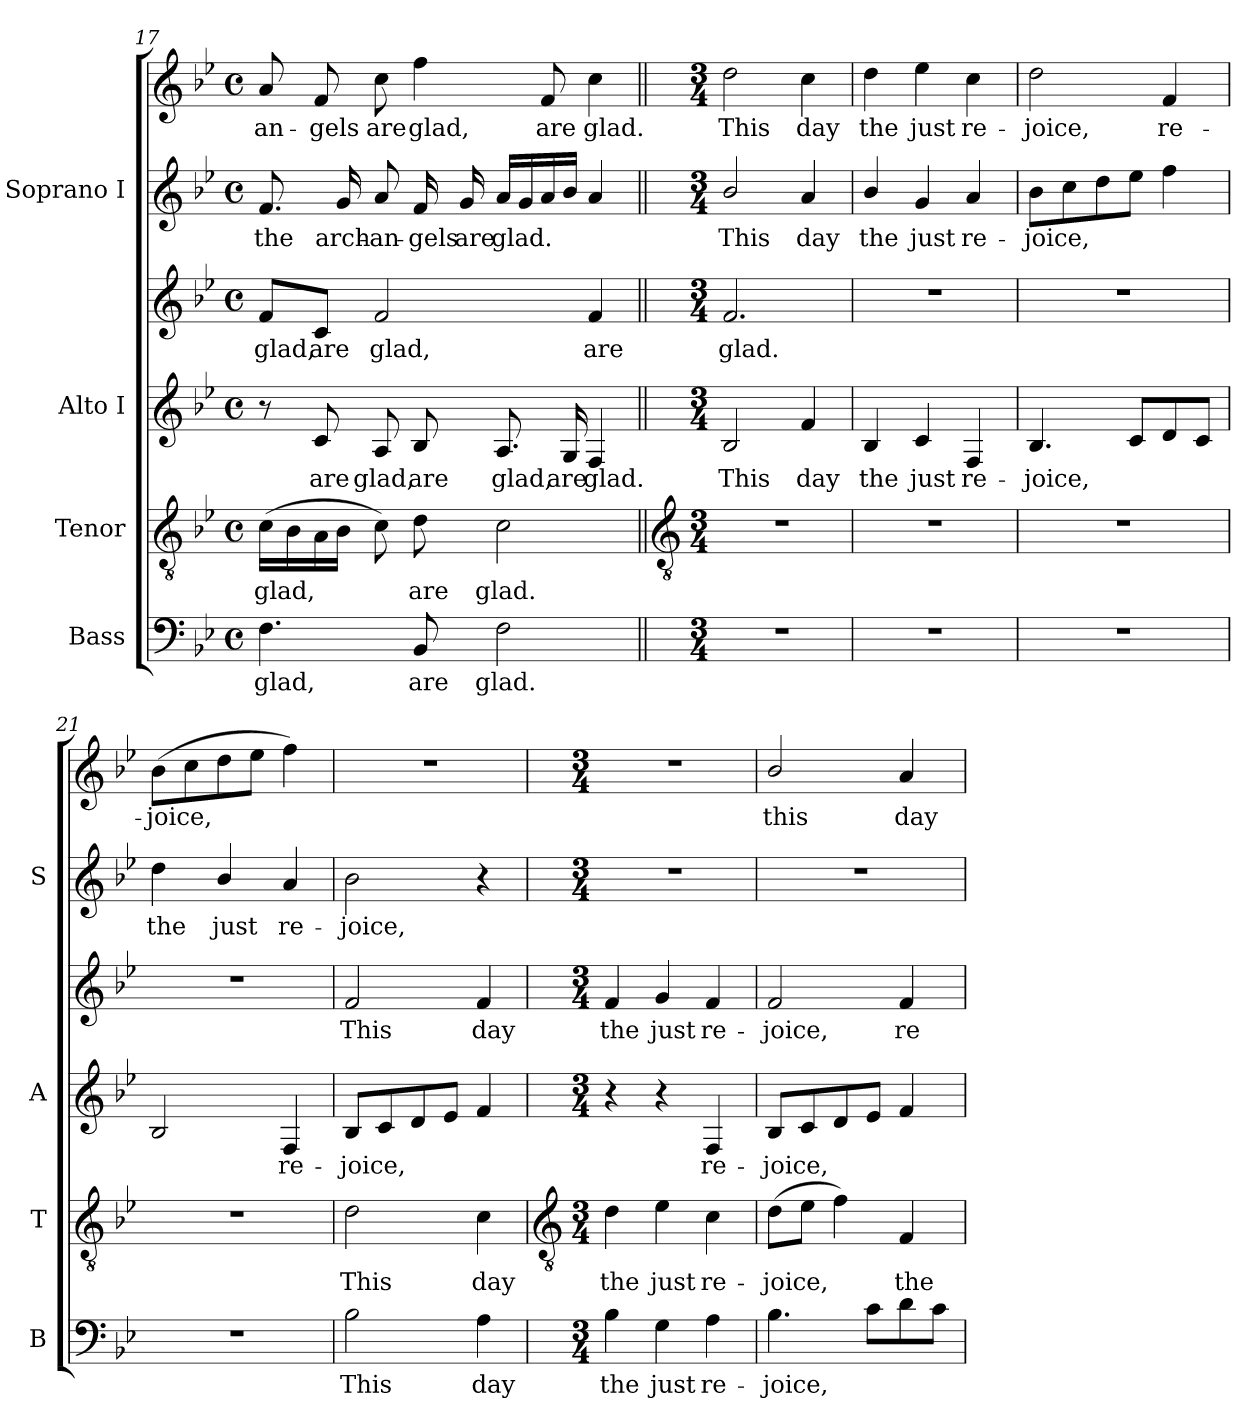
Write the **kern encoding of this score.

**kern	**text	**kern	**text	**kern	**text	**kern	**text	**kern	**text	**kern	**text
*part4	*part4	*part3	*part3	*part2	*part2	*part2	*part2	*part1	*part1	*part1	*part1
*staff6	*staff6	*staff5	*staff5	*staff4	*staff4	*staff3	*staff3	*staff2	*staff2	*staff1	*staff1
*I"Bass	*	*I"Tenor	*	*I"Alto I	*	*	*	*I"Soprano I	*	*	*
*I'B	*	*I'T	*	*I'A	*	*	*	*I'S	*	*	*
*clefF4	*	*clefGv2	*	*clefG2	*	*clefG2	*	*clefG2	*	*clefG2	*
*k[b-e-]	*	*k[b-e-]	*	*k[b-e-]	*	*k[b-e-]	*	*k[b-e-]	*	*k[b-e-]	*
*B-:	*	*B-:	*	*B-:	*	*B-:	*	*B-:	*	*B-:	*
*M4/4	*	*M4/4	*	*M4/4	*	*M4/4	*	*M4/4	*	*M4/4	*
*met(c)	*	*met(c)	*	*met(c)	*	*met(c)	*	*met(c)	*	*met(c)	*
=17	=17	=17	=17	=17	=17	=17	=17	=17	=17	=17	=17
!	!LO:LY:b	!	!LO:LY:b	!	!	!	!LO:LY:b	!	!LO:LY:b	!	!LO:LY:b
4.F	glad,	(>16cLL	glad,	8r	.	8f/L	glad,	8.f	the	8a	an-
.	.	16B-	.	.	.	.	.	.	.	.	.
!	!	!	!	!	!LO:LY:b	!	!LO:LY:b	!	!	!	!LO:LY:b
.	.	16A	.	8c	are	8c/J	are	.	.	8f	-gels
!	!	!	!	!	!	!	!	!	!LO:LY:b	!	!
.	.	16B-JJ	.	.	.	.	.	16g	arch-	.	.
!	!	!	!	!	!LO:LY:b	!	!LO:LY:b	!	!LO:LY:b	!	!LO:LY:b
.	.	8c)	.	8A	glad,	2f	glad,	8a	-an-	8cc	are
!	!LO:LY:b	!	!LO:LY:b	!	!LO:LY:b	!	!	!	!LO:LY:b	!	!LO:LY:b
8BB-	are	8d	are	8B-	are	.	.	16f	-gels	4ff	glad,
!	!	!	!	!	!	!	!	!	!LO:LY:b	!	!
.	.	.	.	.	.	.	.	16g	are	.	.
!	!LO:LY:b	!	!LO:LY:b	!	!LO:LY:b	!	!	!	!LO:LY:b	!	!
2F	glad.	2c	glad.	8.A	glad,	.	.	16aLL	glad.	.	.
.	.	.	.	.	.	.	.	16g	.	.	.
!	!	!	!	!	!	!	!	!	!	!	!LO:LY:b
.	.	.	.	.	.	.	.	16a	.	8f	are
!	!	!	!	!	!LO:LY:b	!	!	!	!	!	!
.	.	.	.	16G	are	.	.	16b-JJ	.	.	.
!	!	!	!	!	!LO:LY:b	!	!LO:LY:b	!	!	!	!LO:LY:b
.	.	.	.	4F	glad.	4f	are	4a	.	4cc	glad.
!!LO:LB:g=z
=18||	=18||	=18||	=18||	=18||	=18||	=18||	=18||	=18||	=18||	=18||	=18||
*	*	*clefGv2	*	*	*	*	*	*	*	*	*
*M3/4	*	*M3/4	*	*M3/4	*	*M3/4	*	*M3/4	*	*M3/4	*
!LO:N:vis=1	!	!LO:N:vis=1	!	!	!LO:LY:b	!	!LO:LY:b	!	!LO:LY:b	!	!LO:LY:b
2.r	.	2.r	.	2B-	This	2.f	glad.	2b-/	This	2dd	This
!	!	!	!	!	!LO:LY:b	!	!	!	!LO:LY:b	!	!LO:LY:b
.	.	.	.	4f	day	.	.	4a	day	4cc	day
=19	=19	=19	=19	=19	=19	=19	=19	=19	=19	=19	=19
!LO:N:vis=1	!	!LO:N:vis=1	!	!	!LO:LY:b	!LO:N:vis=1	!	!	!LO:LY:b	!	!LO:LY:b
2.r	.	2.r	.	4B-	the	2.r	.	4b-/	-the	4dd	the
!	!	!	!	!	!LO:LY:b	!	!	!	!LO:LY:b	!	!LO:LY:b
.	.	.	.	4c	just	.	.	4g	just	4ee-	just
!	!	!	!	!	!LO:LY:b	!	!	!	!LO:LY:b	!	!LO:LY:b
.	.	.	.	4F	re-	.	.	4a	re-	4cc	re-
=20	=20	=20	=20	=20	=20	=20	=20	=20	=20	=20	=20
!LO:N:vis=1	!	!LO:N:vis=1	!	!	!LO:LY:b	!LO:N:vis=1	!	!	!LO:LY:b	!	!LO:LY:b
2.r	.	2.r	.	4.B-	-joice,	2.r	.	8b-L	-joice,	2dd	-joice,
.	.	.	.	.	.	.	.	8cc	.	.	.
.	.	.	.	.	.	.	.	8dd	.	.	.
.	.	.	.	8cL	.	.	.	8ee-J	.	.	.
!	!	!	!	!	!	!	!	!	!	!	!LO:LY:b
.	.	.	.	8d	.	.	.	4ff	.	4f	re-
.	.	.	.	8cJ	.	.	.	.	.	.	.
=21	=21	=21	=21	=21	=21	=21	=21	=21	=21	=21	=21
!LO:N:vis=1	!	!LO:N:vis=1	!	!	!	!LO:N:vis=1	!	!	!LO:LY:b	!	!LO:LY:b
2.r	.	2.r	.	2B-	.	2.r	.	4dd	the	(>8b-L	joice,
.	.	.	.	.	.	.	.	.	.	8cc	.
!	!	!	!	!	!	!	!	!	!LO:LY:b	!	!
.	.	.	.	.	.	.	.	4b-/	just	8dd	.
.	.	.	.	.	.	.	.	.	.	8ee-J	.
!	!	!	!	!	!LO:LY:b	!	!	!	!LO:LY:b	!	!
.	.	.	.	4F	re-	.	.	4a	re-	4ff)	.
=22	=22	=22	=22	=22	=22	=22	=22	=22	=22	=22	=22
!	!LO:LY:b	!	!LO:LY:b	!	!LO:LY:b	!	!LO:LY:b	!	!LO:LY:b	!LO:N:vis=1	!
2B-	This	2d	This	8B-L	joice,	2f	-This	2b-	-joice,	2.r	.
.	.	.	.	8c	.	.	.	.	.	.	.
.	.	.	.	8d	.	.	.	.	.	.	.
.	.	.	.	8e-J	.	.	.	.	.	.	.
!	!LO:LY:b	!	!LO:LY:b	!	!	!	!LO:LY:b	!	!	!	!
4A	day	4c	day	4f	.	4f	day	4r	.	.	.
!!LO:LB:g=z
=23	=23	=23	=23	=23	=23	=23	=23	=23	=23	=23	=23
*	*	*clefGv2	*	*	*	*	*	*	*	*	*
*M3/4	*	*M3/4	*	*M3/4	*	*M3/4	*	*M3/4	*	*M3/4	*
!	!LO:LY:b	!	!LO:LY:b	!	!	!	!LO:LY:b	!LO:N:vis=1	!	!LO:N:vis=1	!
4B-	the	4d	the	4r	.	4f	the	2.r	.	2.r	.
!	!LO:LY:b	!	!LO:LY:b	!	!	!	!LO:LY:b	!	!	!	!
4G	just	4e-	just	4r	.	4g	just	.	.	.	.
!	!LO:LY:b	!	!LO:LY:b	!	!LO:LY:b	!	!LO:LY:b	!	!	!	!
4A	re-	4c	re-	4F	-re-	4f	re-	.	.	.	.
=24	=24	=24	=24	=24	=24	=24	=24	=24	=24	=24	=24
!	!LO:LY:b	!	!LO:LY:b	!	!LO:LY:b	!	!LO:LY:b	!LO:N:vis=1	!	!	!LO:LY:b
4.B-	-joice,	(>8dL	-joice,	8B-L	-joice,	2f	-joice,	2.r	.	2b-/	this
.	.	8e-J	.	8c	.	.	.	.	.	.	.
.	.	4f)	.	8d	.	.	.	.	.	.	.
8cL	.	.	.	8e-J	.	.	.	.	.	.	.
!	!	!	!LO:LY:b	!	!	!	!LO:LY:b	!	!	!	!LO:LY:b
8d	.	4F	the	4f	.	4f	re-	.	.	4a	day
8cJ	.	.	.	.	.	.	.	.	.	.	.
=	=	=	=	=	=	=	=	=	=	=	=
*-	*-	*-	*-	*-	*-	*-	*-	*-	*-	*-	*-
